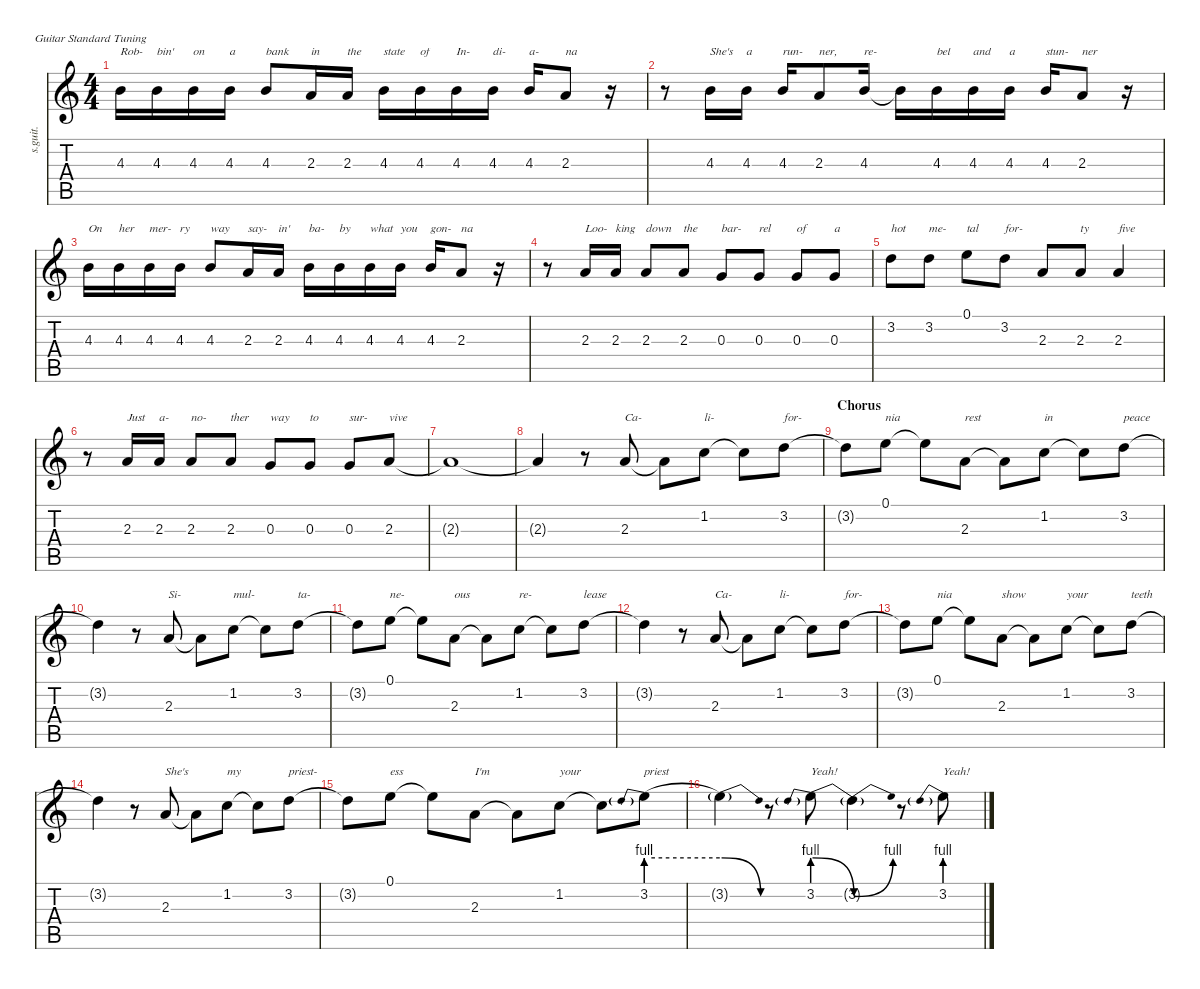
\defaultSystemsLayout 4
\hideDynamics
\bracketExtendMode nobrackets
\track ("Vocals" "s.guit.") {instrument baritonesax}
\staff {score tabs}
\tuning (E4 B3 G3 D3 A2 E2)
\displaytranspose 12
\ts (4 4)
\tempo (96 hide)
\clef g2
\ks c
4.3.16{txt "Rob-" dy f} 4.3.16{txt "bin'"} 4.3.16{txt "on"} 4.3.16{txt "a"} 4.3.8{txt "bank"} 2.3.16{txt "in"} 2.3.16{txt "the"} 4.3.16{txt "state"} 4.3.16{txt "of"} 4.3.16{txt "In-"} 4.3.16{txt "di-"} 4.3.16{txt "a-"} 2.3.8{txt "na"} r.16 |
r.8 4.3.16{txt "She's"} 4.3.16{txt "a"} 4.3.16{txt "run-"} 2.3.8{txt "ner,"} 4.3.16{txt "re-"} 4.3{t}.16 4.3.16{txt "bel"} 4.3.16{txt "and"} 4.3.16{txt "a"} 4.3.16{txt "stun-"} 2.3.8{txt "ner"} r.16 |
4.3.16{txt "On"} 4.3.16{txt "her"} 4.3.16{txt "mer-"} 4.3.16{txt "ry"} 4.3.8{txt "way"} 2.3.16{txt "say-"} 2.3.16{txt "in'"} 4.3.16{txt "ba-"} 4.3.16{txt "by"} 4.3.16{txt "what"} 4.3.16{txt "you"} 4.3.16{txt "gon-"} 2.3.8{txt "na"} r.16 |
r.8 2.3.16{txt "Loo-"} 2.3.16{txt "king"} 2.3.8{txt "down"} 2.3.8{txt "the"} 0.3.8{txt "bar-"} 0.3.8{txt "rel"} 0.3.8{txt "of"} 0.3.8{txt "a"} |
3.2.8{txt "hot"} 3.2.8{txt "me-"} 0.1.8{txt "tal"} 3.2.8{txt "for-"} 2.3.8 2.3.8{txt "ty"} 2.3.4{txt "five"} |
r.8 2.3.16{txt "Just"} 2.3.16{txt "a-"} 2.3.8{txt "no-"} 2.3.8{txt "ther"} 0.3.8{txt "way"} 0.3.8{txt "to"} 0.3.8{txt "sur-"} 2.3.8{txt "vive"} |
2.3{t}.1 |
2.3{t}.4 r.8 2.3.8{txt "Ca-"} 2.3{t}.8 1.2.8{txt "li-"} 1.2{t}.8 3.2.8{txt "for-"} |
\section ("" "Chorus")
3.2{t}.8 0.1.8{txt "nia"} 0.1{t}.8 2.3.8{txt "rest"} 2.3{t}.8 1.2.8{txt "in"} 1.2{t}.8 3.2.8{txt "peace"} |
3.2{t}.4 r.8 2.3.8{txt "Si-"} 2.3{t}.8 1.2.8{txt "mul-"} 1.2{t}.8 3.2.8{txt "ta-"} |
3.2{t}.8 0.1.8{txt "ne-"} 0.1{t}.8 2.3.8{txt "ous"} 2.3{t}.8 1.2.8{txt "re-"} 1.2{t}.8 3.2.8{txt "lease"} |
3.2{t}.4 r.8 2.3.8{txt "Ca-"} 2.3{t}.8 1.2.8{txt "li-"} 1.2{t}.8 3.2.8{txt "for-"} |
3.2{t}.8 0.1.8{txt "nia"} 0.1{t}.8 2.3.8{txt "show"} 2.3{t}.8 1.2.8{txt "your"} 1.2{t}.8 3.2.8{txt "teeth"} |
3.2{t}.4 r.8 2.3.8{txt "She's"} 2.3{t}.8 1.2.8{txt "my"} 1.2{t}.8 3.2.8{txt "priest-"} |
3.2{t}.8 0.1.8{txt "ess"} 0.1{t}.8 2.3.8{txt "I'm"} 2.3{t}.8 1.2.8{txt "your"} 1.2{t}.8 3.2{be (prebend 0 4 60 4)}.8{txt "priest"} |
3.2{be (release 0 4 30 0) t}.4 r.8 3.2{be (prebendrelease 0 4 30 0)}.8{txt "Yeah!"} 3.2{be (bend 0 0 60 4) t}.4 r.8 3.2{be (prebend 0 4 60 4)}.8{txt "Yeah!"}
